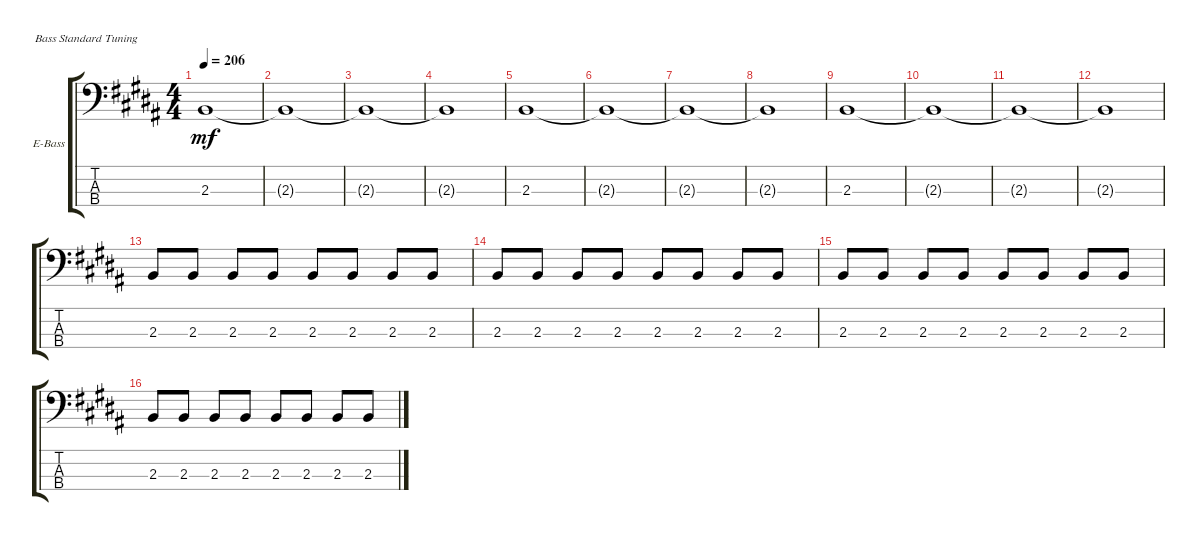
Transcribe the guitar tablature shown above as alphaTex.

\defaultSystemsLayout 4
\bracketExtendMode groupsimilarinstruments
\firstSystemTrackNameOrientation horizontal
\otherSystemsTrackNameOrientation horizontal
\track ("Bass" "E-Bass") {instrument electricbassfinger}
\staff {score tabs}
\tuning (G2 D2 A1 E1)
\ts (4 4)
\tempo 206
\clef f4
\ks b
2.3.1{dy mf} |
2.3{t}.1 |
2.3{t}.1 |
2.3{t}.1 |
2.3.1 |
2.3{t}.1 |
2.3{t}.1 |
2.3{t}.1 |
2.3.1 |
2.3{t}.1 |
2.3{t}.1 |
2.3{t}.1 |
2.3.8 2.3.8 2.3.8 2.3.8 2.3.8 2.3.8 2.3.8 2.3.8 |
2.3.8 2.3.8 2.3.8 2.3.8 2.3.8 2.3.8 2.3.8 2.3.8 |
2.3.8 2.3.8 2.3.8 2.3.8 2.3.8 2.3.8 2.3.8 2.3.8 |
2.3.8 2.3.8 2.3.8 2.3.8 2.3.8 2.3.8 2.3.8 2.3.8
